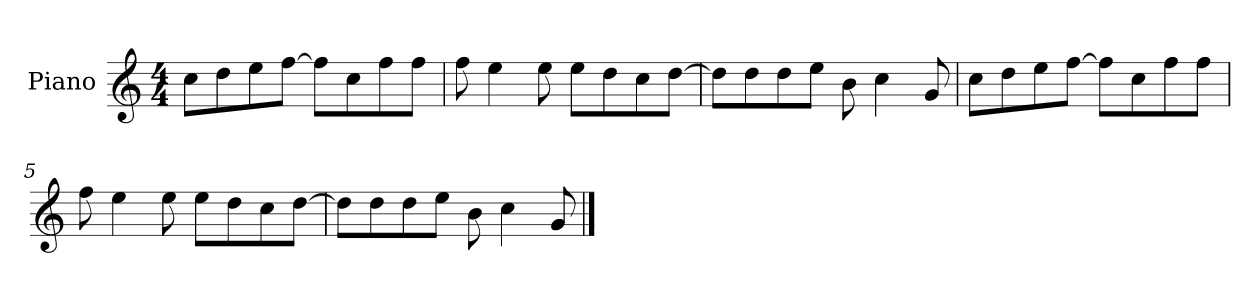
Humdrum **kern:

**kern
*part1
*staff1
*I"Piano
*I'P-no
*clefG2
*k[]
*M4/4
*MM90
=1
8cc\L
8dd\
8ee\
[8ff\J
8ff\L]
8cc\
8ff\
8ff\J
=2
8ff\
4ee\
8ee\
8ee\L
8dd\
8cc\
[8dd\J
=3
8dd\L]
8dd\
8dd\
8ee\J
8b\
4cc\
8g/
=4
8cc\L
8dd\
8ee\
[8ff\J
8ff\L]
8cc\
8ff\
8ff\J
=5
8ff\
4ee\
8ee\
8ee\L
8dd\
8cc\
[8dd\J
!!LO:LB:g=z
=6
8dd\L]
8dd\
8dd\
8ee\J
8b\
4cc\
8g/
==
*-
